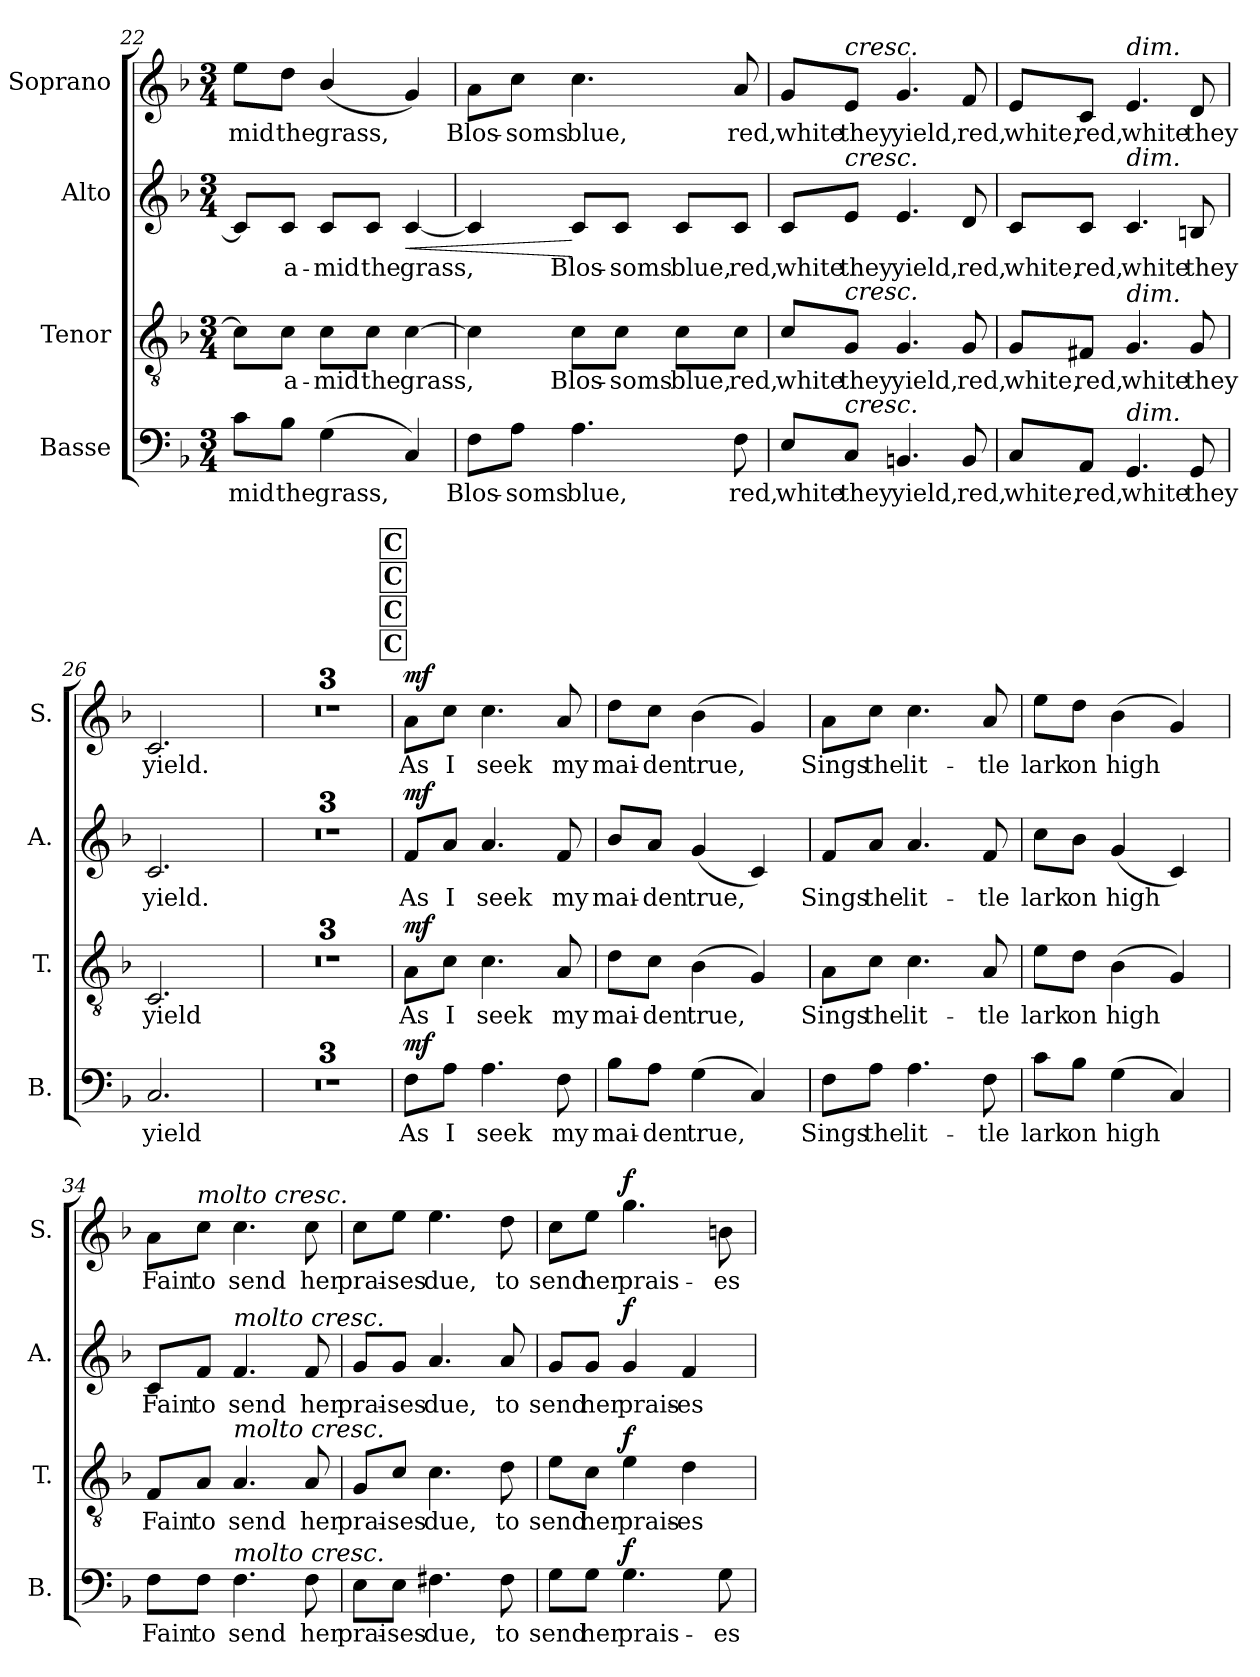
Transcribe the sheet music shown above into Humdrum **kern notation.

**kern	**text	**dynam	**kern	**text	**dynam	**kern	**text	**dynam	**kern	**text	**dynam
*part4	*part4	*part4	*part3	*part3	*part3	*part2	*part2	*part2	*part1	*part1	*part1
*staff4	*staff4	*staff4	*staff3	*staff3	*staff3	*staff2	*staff2	*staff2	*staff1	*staff1	*staff1
*I"Basse	*	*	*I"Tenor	*	*	*I"Alto	*	*	*I"Soprano	*	*
*I'B.	*	*	*I'T.	*	*	*I'A.	*	*	*I'S.	*	*
*clefF4	*	*	*clefGv2	*	*	*clefG2	*	*	*clefG2	*	*
*k[b-]	*	*	*k[b-]	*	*	*k[b-]	*	*	*k[b-]	*	*
*F:	*	*	*F:	*	*	*F:	*	*	*F:	*	*
*M3/4	*	*	*M3/4	*	*	*M3/4	*	*	*M3/4	*	*
=22	=22	=22	=22	=22	=22	=22	=22	=22	=22	=22	=22
!	!LO:LY:b	!	!	!	!	!	!	!	!	!LO:LY:b	!
8c\L	-mid	.	8c\L]	.	.	8c/L]	.	.	8ee\L	-mid	.
!	!LO:LY:b	!	!	!LO:LY:b	!	!	!LO:LY:b	!	!	!LO:LY:b	!
8B-\J	the	.	8c\J	a-	.	8c/J	a-	.	8dd\J	the	.
!	!LO:LY:b	!	!	!LO:LY:b	!	!	!LO:LY:b	!	!	!LO:LY:b	!
(>4G\	grass,	.	8c\L	-mid	.	8c/L	-mid	.	(<4b-/	grass,	.
!	!	!	!	!LO:LY:b	!	!	!LO:LY:b	!	!	!	!
.	.	.	8c\J	the	.	8c/J	the	.	.	.	.
!	!	!	!	!LO:LY:b	!	!	!LO:LY:b	!LO:HP:b	!	!	!
4C/)	.	.	[>4c\	grass,	.	[<4c/	grass,	<	4g/)	.	.
=23	=23	=23	=23	=23	=23	=23	=23	=23	=23	=23	=23
!	!LO:LY:b	!	!	!	!	!	!	!	!	!LO:LY:b	!
8F\L	Blos-	.	4c\]	.	.	4c/]	.	.	8a\L	Blos-	.
!	!LO:LY:b	!	!	!	!	!	!	!	!	!LO:LY:b	!
8A\J	-soms	.	.	.	.	.	.	.	8cc\J	-soms	.
!	!LO:LY:b	!	!	!LO:LY:b	!	!	!LO:LY:b	!	!	!LO:LY:b	!
4.A\	blue,	.	8c\L	Blos-	.	8c/L	Blos-	[	4.cc\	blue,	.
!	!	!	!	!LO:LY:b	!	!	!LO:LY:b	!	!	!	!
.	.	.	8c\J	-soms	.	8c/J	-soms	.	.	.	.
!	!	!	!	!LO:LY:b	!	!	!LO:LY:b	!	!	!	!
.	.	.	8c\L	blue,	.	8c/L	blue,	.	.	.	.
!	!LO:LY:b	!	!	!LO:LY:b	!	!	!LO:LY:b	!	!	!LO:LY:b	!
8F\	red,	.	8c\J	red,	.	8c/J	red,	.	8a/	red,	.
=24	=24	=24	=24	=24	=24	=24	=24	=24	=24	=24	=24
!	!LO:LY:b	!	!	!LO:LY:b	!	!	!LO:LY:b	!	!	!LO:LY:b	!
8E/L	white	.	8c/L	white	.	8c/L	white	.	8g/L	white	.
!	!	!	!	!	!	!	!	!	!LO:TX:a:i:t=cresc.	!	!
!	!	!	!	!	!	!LO:TX:a:i:t=cresc.	!	!	!	!	!
!	!	!	!LO:TX:a:i:t=cresc.	!	!	!	!	!	!	!	!
!LO:TX:a:i:t=cresc.	!	!	!	!	!	!	!	!	!	!	!
!	!LO:LY:b	!	!	!LO:LY:b	!	!	!LO:LY:b	!	!	!LO:LY:b	!
8C/J	they	.	8G/J	they	.	8e/J	they	.	8e/J	they	.
!	!LO:LY:b	!	!	!LO:LY:b	!	!	!LO:LY:b	!	!	!LO:LY:b	!
4.BBn/	yield,	.	4.G/	yield,	.	4.e/	yield,	.	4.g/	yield,	.
!	!LO:LY:b	!	!	!LO:LY:b	!	!	!LO:LY:b	!	!	!LO:LY:b	!
8BB/	red,	.	8G/	red,	.	8d/	red,	.	8f/	red,	.
=25	=25	=25	=25	=25	=25	=25	=25	=25	=25	=25	=25
!	!LO:LY:b	!	!	!LO:LY:b	!	!	!LO:LY:b	!	!	!LO:LY:b	!
8C/L	white,	.	8G/L	white,	.	8c/L	white,	.	8e/L	white,	.
!	!LO:LY:b	!	!	!LO:LY:b	!	!	!LO:LY:b	!	!	!LO:LY:b	!
8AA/J	red,	.	8F#X/J	red,	.	8c/J	red,	.	8c/J	red,	.
!	!	!	!	!	!	!	!	!	!LO:TX:a:i:t=dim.	!	!
!	!	!	!	!	!	!LO:TX:a:i:t=dim.	!	!	!	!	!
!	!	!	!LO:TX:a:i:t=dim.	!	!	!	!	!	!	!	!
!LO:TX:a:i:t=dim.	!	!	!	!	!	!	!	!	!	!	!
!	!LO:LY:b	!	!	!LO:LY:b	!	!	!LO:LY:b	!	!	!LO:LY:b	!
4.GG/	white	.	4.G/	white	.	4.c/	white	.	4.e/	white	.
!	!LO:LY:b	!	!	!LO:LY:b	!	!	!LO:LY:b	!	!	!LO:LY:b	!
8GG/	they	.	8G/	they	.	8Bn/	they	.	8d/	they	.
=26	=26	=26	=26	=26	=26	=26	=26	=26	=26	=26	=26
!	!LO:LY:b	!	!	!LO:LY:b	!	!	!LO:LY:b	!	!	!LO:LY:b	!
2.C/	yield	.	2.C/	yield	.	2.c/	yield.	.	2.c/	yield.	.
=27	=27	=27	=27	=27	=27	=27	=27	=27	=27	=27	=27
2.r	.	.	2.r	.	.	2.r	.	.	2.r	.	.
=28	=28	=28	=28	=28	=28	=28	=28	=28	=28	=28	=28
2.r	.	.	2.r	.	.	2.r	.	.	2.r	.	.
=29	=29	=29	=29	=29	=29	=29	=29	=29	=29	=29	=29
2.r	.	.	2.r	.	.	2.r	.	.	2.r	.	.
!!LO:REH:place=s1:a:B:fs=17:t=C
!!LO:REH:place=s2:a:B:fs=17:t=C
!!LO:REH:place=s3:a:B:fs=17:t=C
!!LO:REH:place=s4:a:B:fs=17:t=C
=30	=30	=30	=30	=30	=30	=30	=30	=30	=30	=30	=30
!	!LO:LY:b	!LO:DY:a	!	!LO:LY:b	!LO:DY:a	!	!LO:LY:b	!LO:DY:a	!	!LO:LY:b	!LO:DY:a
8F\L	As	mf	8A\L	As	mf	8f/L	As	mf	8a\L	As	mf
!	!LO:LY:b	!	!	!LO:LY:b	!	!	!LO:LY:b	!	!	!LO:LY:b	!
8A\J	I	.	8c\J	I	.	8a/J	I	.	8cc\J	I	.
!	!LO:LY:b	!	!	!LO:LY:b	!	!	!LO:LY:b	!	!	!LO:LY:b	!
4.A\	seek	.	4.c\	seek	.	4.a/	seek	.	4.cc\	seek	.
!	!LO:LY:b	!	!	!LO:LY:b	!	!	!LO:LY:b	!	!	!LO:LY:b	!
8F\	my	.	8A/	my	.	8f/	my	.	8a/	my	.
=31	=31	=31	=31	=31	=31	=31	=31	=31	=31	=31	=31
!	!LO:LY:b	!	!	!LO:LY:b	!	!	!LO:LY:b	!	!	!LO:LY:b	!
8B-\L	mai-	.	8d\L	mai-	.	8b-/L	mai-	.	8dd\L	mai-	.
!	!LO:LY:b	!	!	!LO:LY:b	!	!	!LO:LY:b	!	!	!LO:LY:b	!
8A\J	-den	.	8c\J	-den	.	8a/J	-den	.	8cc\J	-den	.
!	!LO:LY:b	!	!	!LO:LY:b	!	!	!LO:LY:b	!	!	!LO:LY:b	!
(>4G\	true,	.	(>4B-\	true,	.	(<4g/	true,	.	(>4b-\	true,	.
4C/)	.	.	4G/)	.	.	4c/)	.	.	4g/)	.	.
=32	=32	=32	=32	=32	=32	=32	=32	=32	=32	=32	=32
!	!LO:LY:b	!	!	!LO:LY:b	!	!	!LO:LY:b	!	!	!LO:LY:b	!
8F\L	Sings	.	8A\L	Sings	.	8f/L	Sings	.	8a\L	Sings	.
!	!LO:LY:b	!	!	!LO:LY:b	!	!	!LO:LY:b	!	!	!LO:LY:b	!
8A\J	the	.	8c\J	the	.	8a/J	the	.	8cc\J	the	.
!	!LO:LY:b	!	!	!LO:LY:b	!	!	!LO:LY:b	!	!	!LO:LY:b	!
4.A\	lit-	.	4.c\	lit-	.	4.a/	lit-	.	4.cc\	lit-	.
!	!LO:LY:b	!	!	!LO:LY:b	!	!	!LO:LY:b	!	!	!LO:LY:b	!
8F\	-tle	.	8A/	-tle	.	8f/	-tle	.	8a/	-tle	.
=33	=33	=33	=33	=33	=33	=33	=33	=33	=33	=33	=33
!	!LO:LY:b	!	!	!LO:LY:b	!	!	!LO:LY:b	!	!	!LO:LY:b	!
8c\L	lark	.	8e\L	lark	.	8cc\L	lark	.	8ee\L	lark	.
!	!LO:LY:b	!	!	!LO:LY:b	!	!	!LO:LY:b	!	!	!LO:LY:b	!
8B-\J	on	.	8d\J	on	.	8b-\J	on	.	8dd\J	on	.
!	!LO:LY:b	!	!	!LO:LY:b	!	!	!LO:LY:b	!	!	!LO:LY:b	!
(>4G\	high	.	(>4B-\	high	.	(<4g/	high	.	(>4b-\	high	.
4C/)	.	.	4G/)	.	.	4c/)	.	.	4g/)	.	.
=34	=34	=34	=34	=34	=34	=34	=34	=34	=34	=34	=34
!	!LO:LY:b	!	!	!LO:LY:b	!	!	!LO:LY:b	!	!	!LO:LY:b	!
8F\L	Fain	.	8F/L	Fain	.	8c/L	Fain	.	8a\L	Fain	.
!	!	!	!	!	!	!	!	!	!LO:TX:a:i:t=molto cresc.	!	!
!	!LO:LY:b	!	!	!LO:LY:b	!	!	!LO:LY:b	!	!	!LO:LY:b	!
8F\J	to	.	8A/J	to	.	8f/J	to	.	8cc\J	to	.
!	!	!	!	!	!	!LO:TX:a:i:t=molto cresc.	!	!	!	!	!
!	!	!	!LO:TX:a:i:t=molto cresc.	!	!	!	!	!	!	!	!
!LO:TX:a:i:t=molto cresc.	!	!	!	!	!	!	!	!	!	!	!
!	!LO:LY:b	!	!	!LO:LY:b	!	!	!LO:LY:b	!	!	!LO:LY:b	!
4.F\	send	.	4.A/	send	.	4.f/	send	.	4.cc\	send	.
!	!LO:LY:b	!	!	!LO:LY:b	!	!	!LO:LY:b	!	!	!LO:LY:b	!
8F\	her	.	8A/	her	.	8f/	her	.	8cc\	her	.
=35	=35	=35	=35	=35	=35	=35	=35	=35	=35	=35	=35
!	!LO:LY:b	!	!	!LO:LY:b	!	!	!LO:LY:b	!	!	!LO:LY:b	!
8E\L	prai-	.	8G/L	prai-	.	8g/L	prai-	.	8cc\L	prai-	.
!	!LO:LY:b	!	!	!LO:LY:b	!	!	!LO:LY:b	!	!	!LO:LY:b	!
8E\J	-ses	.	8c/J	-ses	.	8g/J	-ses	.	8ee\J	-ses	.
!	!LO:LY:b	!	!	!LO:LY:b	!	!	!LO:LY:b	!	!	!LO:LY:b	!
4.F#X\	due,	.	4.c\	due,	.	4.a/	due,	.	4.ee\	due,	.
!	!LO:LY:b	!	!	!LO:LY:b	!	!	!LO:LY:b	!	!	!LO:LY:b	!
8F#\	to	.	8d\	to	.	8a/	to	.	8dd\	to	.
=36	=36	=36	=36	=36	=36	=36	=36	=36	=36	=36	=36
!	!LO:LY:b	!	!	!LO:LY:b	!	!	!LO:LY:b	!	!	!LO:LY:b	!
8G\L	send	.	8e\L	send	.	8g/L	send	.	8cc\L	send	.
!	!LO:LY:b	!	!	!LO:LY:b	!	!	!LO:LY:b	!	!	!LO:LY:b	!
8G\J	her	.	8c\J	her	.	8g/J	her	.	8ee\J	her	.
!	!LO:LY:b	!LO:DY:a	!	!LO:LY:b	!LO:DY:a	!	!LO:LY:b	!LO:DY:a	!	!LO:LY:b	!LO:DY:a
4.G\	prais-	f	4e\	prais-	f	4g/	prais-	f	4.gg\	prais-	f
!	!	!	!	!LO:LY:b	!	!	!LO:LY:b	!	!	!	!
.	.	.	4d\	-es	.	4f/	-es	.	.	.	.
!	!LO:LY:b	!	!	!	!	!	!	!	!	!LO:LY:b	!
8G\	-es	.	.	.	.	.	.	.	8bn\	-es	.
=	=	=	=	=	=	=	=	=	=	=	=
*-	*-	*-	*-	*-	*-	*-	*-	*-	*-	*-	*-
